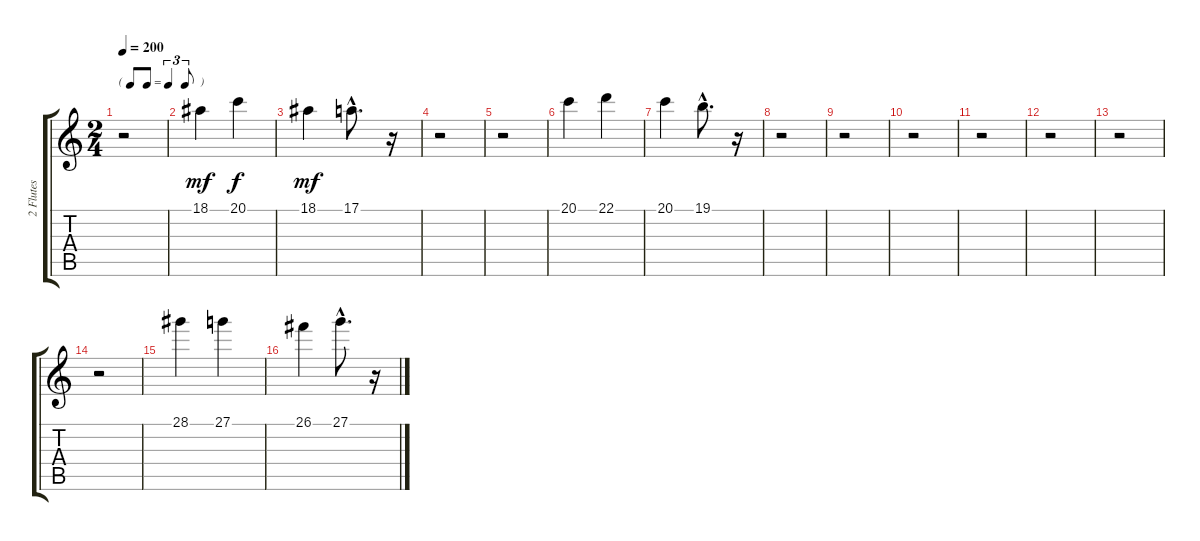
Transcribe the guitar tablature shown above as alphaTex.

\track ("2 Flutes" "2 Flutes") {instrument flute}
\staff {score tabs}
\tuning (E4 B3 G3 D3 A2 E2) {hide}
\ts (2 4)
\tf triplet8th
\tempo 200
\clef g2
\ks c
r.2{dy mf} |
18.1.4 20.1.4{dy f} |
18.1.4{dy mf} 17.1{hac}.8{d} r.16 |
r.2 |
r.2 |
20.1.4 22.1.4 |
20.1.4 19.1{hac}.8{d} r.16 |
r.2 |
r.2 |
r.2 |
r.2 |
r.2 |
r.2 |
r.2 |
28.1.4 27.1.4 |
26.1.4 27.1{hac}.8{d} r.16
